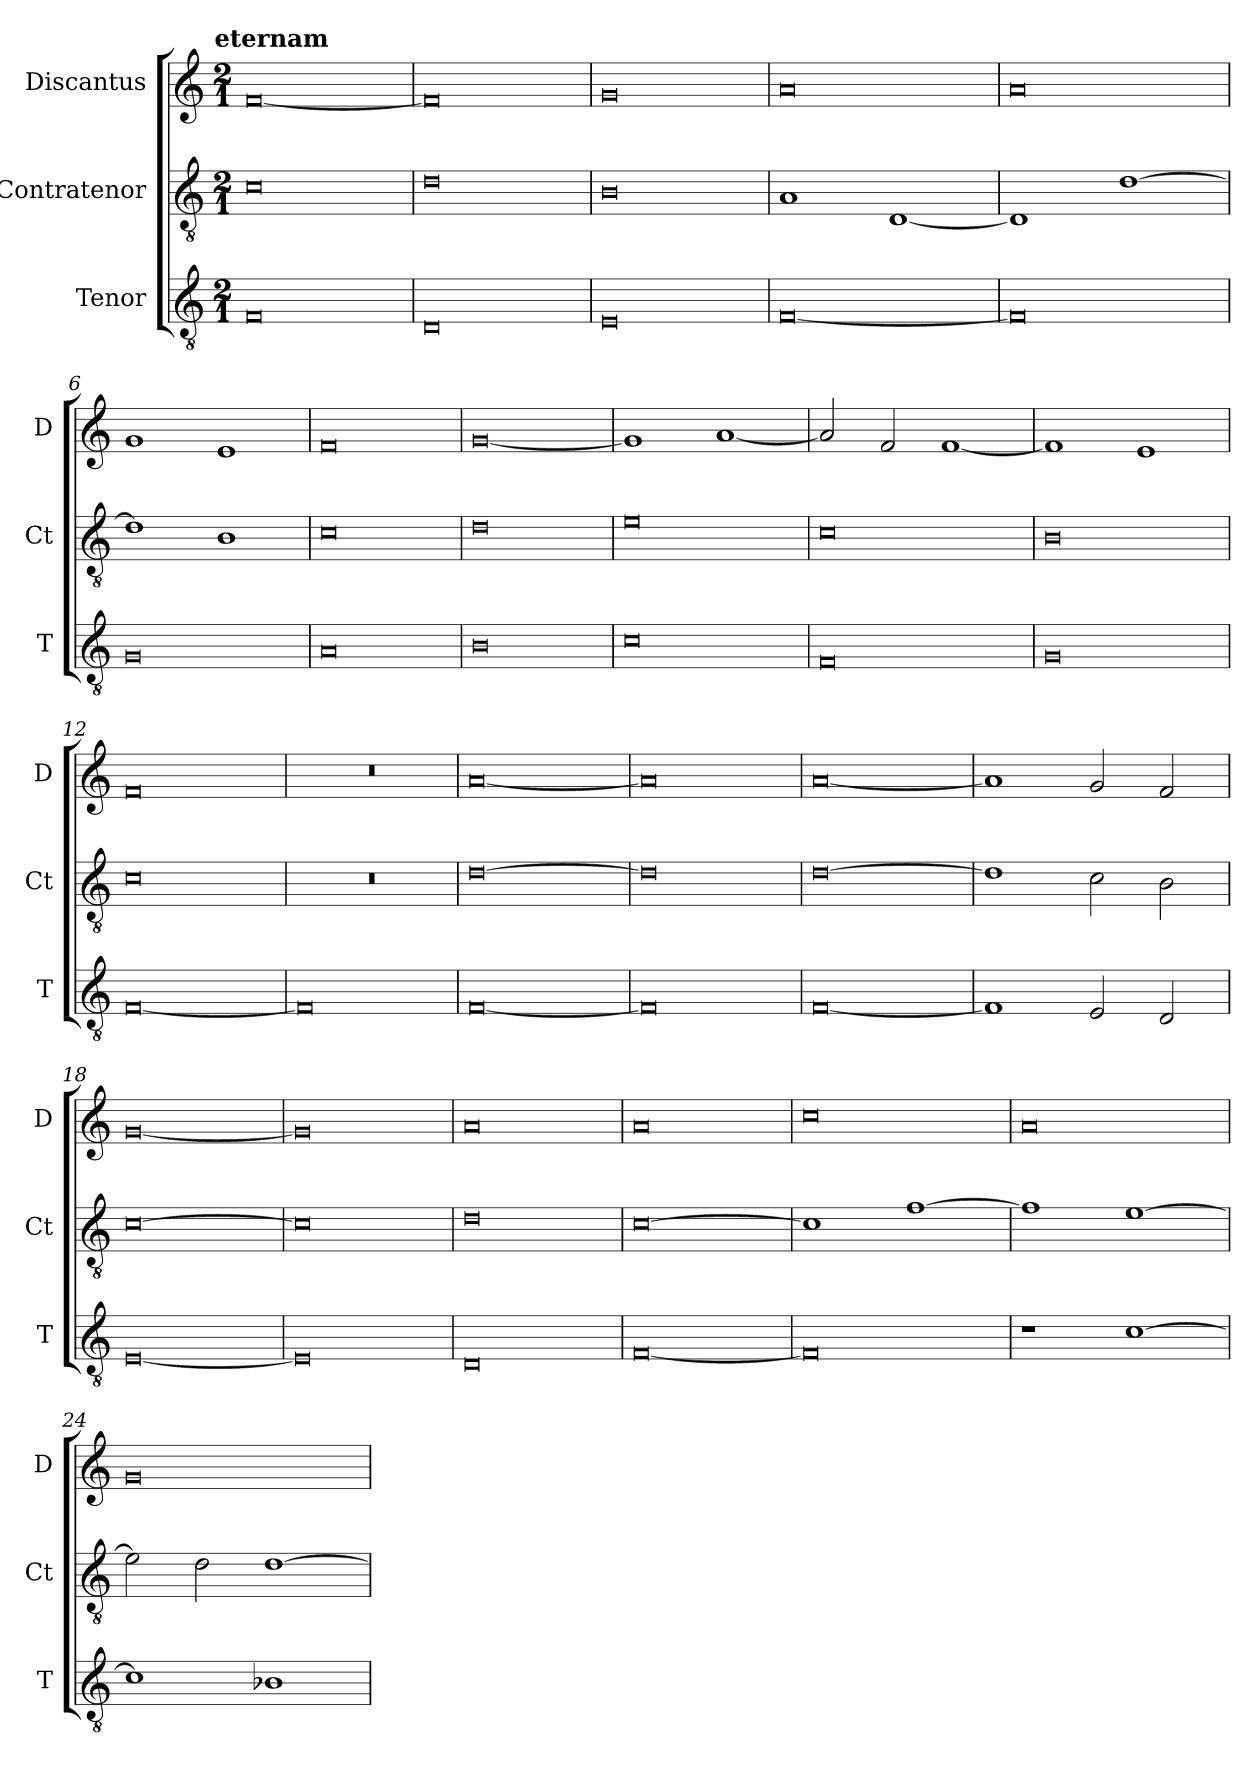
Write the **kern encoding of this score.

**kern	**kern	**kern
*part3	*part2	*part1
*staff3	*staff2	*staff1
*I"Tenor	*I"Contratenor	*I"Discantus
*I'T	*I'Ct	*I'D
*clefGv2	*clefGv2	*clefG2
*k[]	*k[]	*k[]
!!LO:TX:omd:t=eternam
*M2/1	*M2/1	*M2/1
=1	=1	=1
0F	0c	[0f
=2	=2	=2
0D	0d	0f]
=3	=3	=3
0E	0B	0g
=4	=4	=4
[0F	1A	0a
.	[1D	.
=5	=5	=5
0F]	1D]	0a
.	[1d	.
=6	=6	=6
0G	1d]	1g
.	1B	1e
=7	=7	=7
0A	0c	0f
=8	=8	=8
0B	0d	[0g
=9	=9	=9
0c	0e	1g]
.	.	[1a
=10	=10	=10
0F	0c	2a/]
.	.	2f/
.	.	[1f
=11	=11	=11
0G	0B	1f]
.	.	1e
=12	=12	=12
[0F	0c	0f
=13	=13	=13
0F]	0r	0r
=14	=14	=14
[0F	[0d	[0a
=15	=15	=15
0F]	0d]	0a]
=16	=16	=16
[0F	[0d	[0a
=17	=17	=17
1F]	1d]	1a]
2E/	2c\	2g/
2D/	2B\	2f/
=18	=18	=18
[0E	[0c	[0g
=19	=19	=19
0E]	0c]	0g]
=20	=20	=20
0D	0d	0a
=21	=21	=21
[0F	[0c	0a
=22	=22	=22
0F]	1c]	0cc
.	[1f	.
=23	=23	=23
1r	1f]	0a
[1c	[1e	.
=24	=24	=24
1c]	2e\]	0g
.	2d\	.
1B-X	[1d	.
=	=	=
*-	*-	*-
